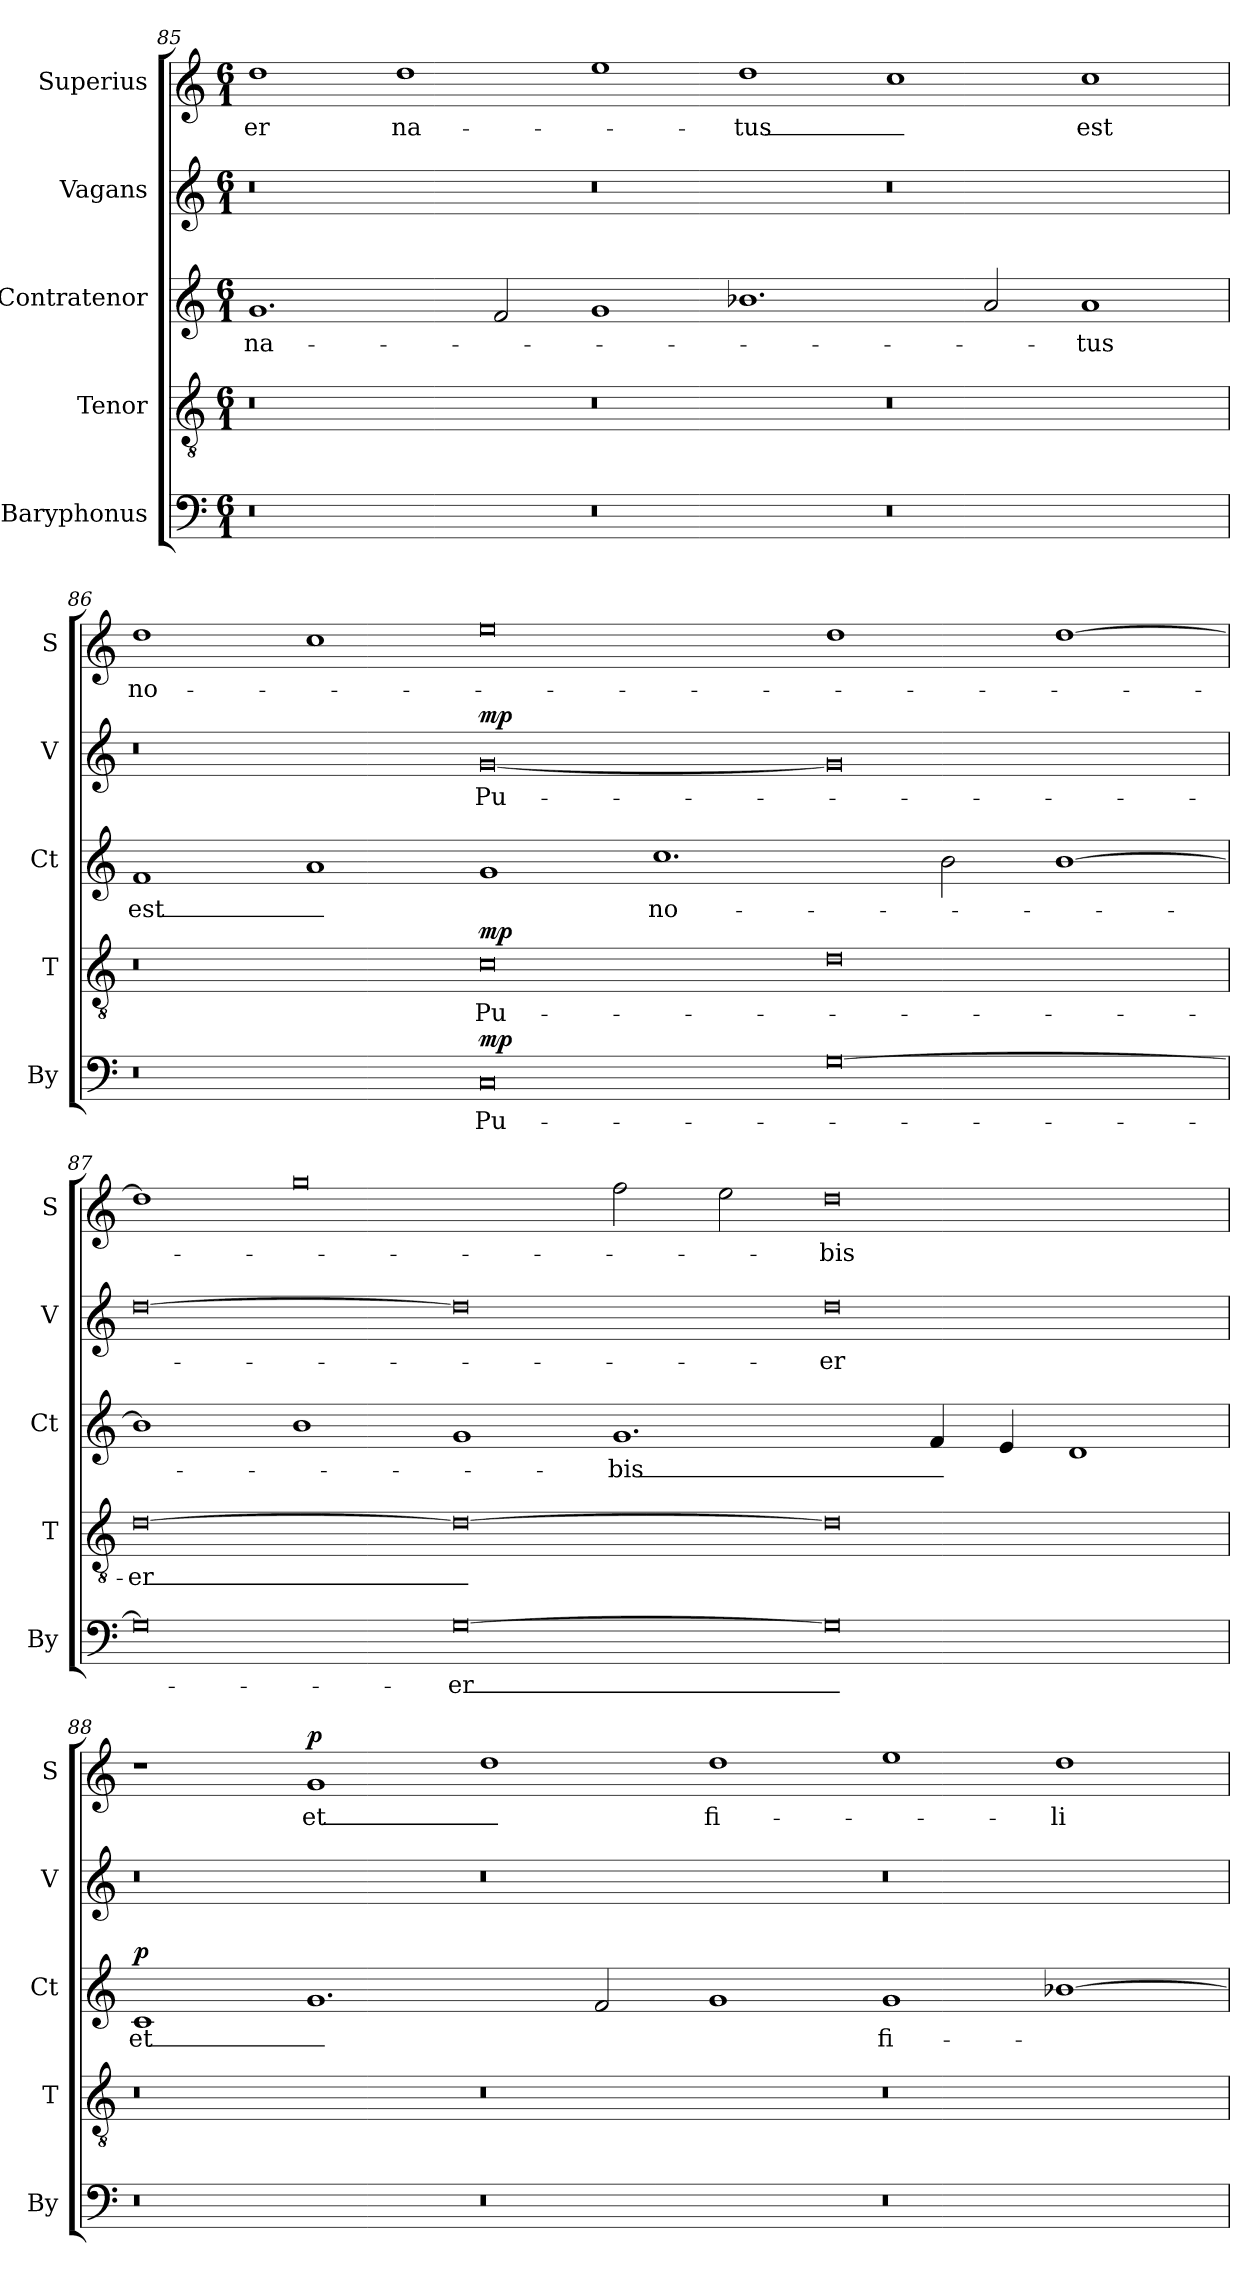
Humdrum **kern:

**kern	**text	**dynam	**kern	**text	**dynam	**kern	**text	**dynam	**kern	**text	**dynam	**kern	**text	**dynam
*part5	*part5	*part5	*part4	*part4	*part4	*part3	*part3	*part3	*part2	*part2	*part2	*part1	*part1	*part1
*staff5	*staff5	*staff5	*staff4	*staff4	*staff4	*staff3	*staff3	*staff3	*staff2	*staff2	*staff2	*staff1	*staff1	*staff1
*I"Baryphonus	*	*	*I"Tenor	*	*	*I"Contratenor	*	*	*I"Vagans	*	*	*I"Superius	*	*
*I'By	*	*	*I'T	*	*	*I'Ct	*	*	*I'V	*	*	*I'S	*	*
*clefF4	*	*	*clefGv2	*	*	*clefG2	*	*	*clefG2	*	*	*clefG2	*	*
*k[]	*	*	*k[]	*	*	*k[]	*	*	*k[]	*	*	*k[]	*	*
*M6/1	*	*	*M6/1	*	*	*M6/1	*	*	*M6/1	*	*	*M6/1	*	*
=85	=85	=85	=85	=85	=85	=85	=85	=85	=85	=85	=85	=85	=85	=85
0r	.	.	0r	.	.	1.g	na-	.	0r	.	.	1dd	-er	.
.	.	.	.	.	.	.	.	.	.	.	.	1dd	na-	.
.	.	.	.	.	.	2f/	.	.	.	.	.	.	.	.
0r	.	.	0r	.	.	1g	.	.	0r	.	.	1ee	.	.
.	.	.	.	.	.	1.b-X	.	.	.	.	.	1dd	-tus_	.
0r	.	.	0r	.	.	.	.	.	0r	.	.	1cc	_	.
.	.	.	.	.	.	2a/	.	.	.	.	.	.	.	.
.	.	.	.	.	.	1a	-tus	.	.	.	.	1cc	est	.
=86	=86	=86	=86	=86	=86	=86	=86	=86	=86	=86	=86	=86	=86	=86
0r	.	.	0r	.	.	1f	est_	.	0r	.	.	1dd	no-	.
.	.	.	.	.	.	1a	_	.	.	.	.	1cc	.	.
!	!	!LO:DY:a	!	!	!LO:DY:a	!	!	!	!	!	!LO:DY:a	!	!	!
0C	Pu-	mp	0c	Pu-	mp	1g	_	.	[0g	Pu-	mp	0ee	.	.
.	.	.	.	.	.	1.cc	no-	.	.	.	.	.	.	.
[0G	.	.	0d	.	.	.	.	.	0g]	.	.	1dd	.	.
.	.	.	.	.	.	2b\	.	.	.	.	.	.	.	.
.	.	.	.	.	.	[1b	.	.	.	.	.	[1dd	.	.
=87	=87	=87	=87	=87	=87	=87	=87	=87	=87	=87	=87	=87	=87	=87
0G]	.	.	[0d	-er_	.	1b]	.	.	[0dd	.	.	1dd]	.	.
.	.	.	.	.	.	1b	.	.	.	.	.	0gg	.	.
[0G	-er_	.	0d_	_	.	1g	.	.	0dd]	.	.	.	.	.
.	.	.	.	.	.	1.g	-bis_	.	.	.	.	2ff\	.	.
.	.	.	.	.	.	.	.	.	.	.	.	2ee\	.	.
0G]	_	.	0d]	_	.	.	.	.	0dd	-er	.	0dd	-bis	.
.	.	.	.	.	.	4f/	_	.	.	.	.	.	.	.
.	.	.	.	.	.	4e/	_	.	.	.	.	.	.	.
.	.	.	.	.	.	1d	_	.	.	.	.	.	.	.
=88	=88	=88	=88	=88	=88	=88	=88	=88	=88	=88	=88	=88	=88	=88
!	!	!	!	!	!	!	!	!LO:DY:a	!	!	!	!	!	!
0r	.	.	0r	.	.	1c	et_	p	0r	.	.	1r	.	.
!	!	!	!	!	!	!	!	!	!	!	!	!	!	!LO:DY:a
.	.	.	.	.	.	1.g	_	.	.	.	.	1g	et_	p
0r	.	.	0r	.	.	.	.	.	0r	.	.	1dd	_	.
.	.	.	.	.	.	2f/	_	.	.	.	.	.	.	.
.	.	.	.	.	.	1g	_	.	.	.	.	1dd	fi-	.
0r	.	.	0r	.	.	1g	fi-	.	0r	.	.	1ee	.	.
.	.	.	.	.	.	[1b-X	.	.	.	.	.	1dd	-li-	.
=	=	=	=	=	=	=	=	=	=	=	=	=	=	=
*-	*-	*-	*-	*-	*-	*-	*-	*-	*-	*-	*-	*-	*-	*-
